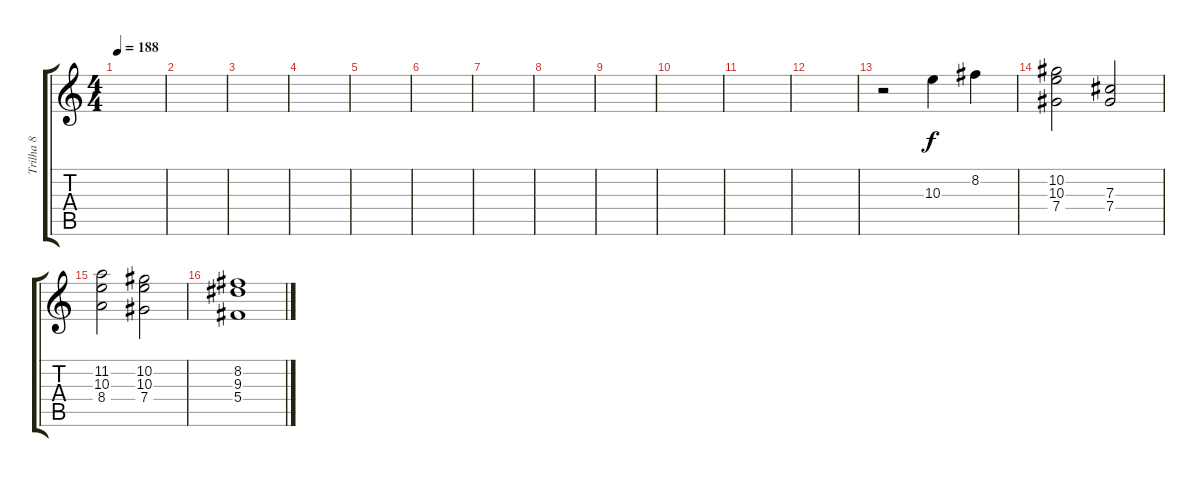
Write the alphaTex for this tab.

\track ("Trilha 8" "Trilha 8") {instrument fretlessbass}
\staff {score tabs}
\tuning (Eb4 Bb3 Gb3 Db3 Ab2 Eb2) {hide}
\ts (4 4)
\tempo 188
\clef g2
\ks c
|
|
|
|
|
|
|
|
|
|
|
|
r.2 10.3.4 8.2.4 |
(10.2 10.3 7.4).2 (7.3 7.4).2 |
(11.2 10.3 8.4).2 (10.2 10.3 7.4).2 |
(8.2 9.3 5.4).1
